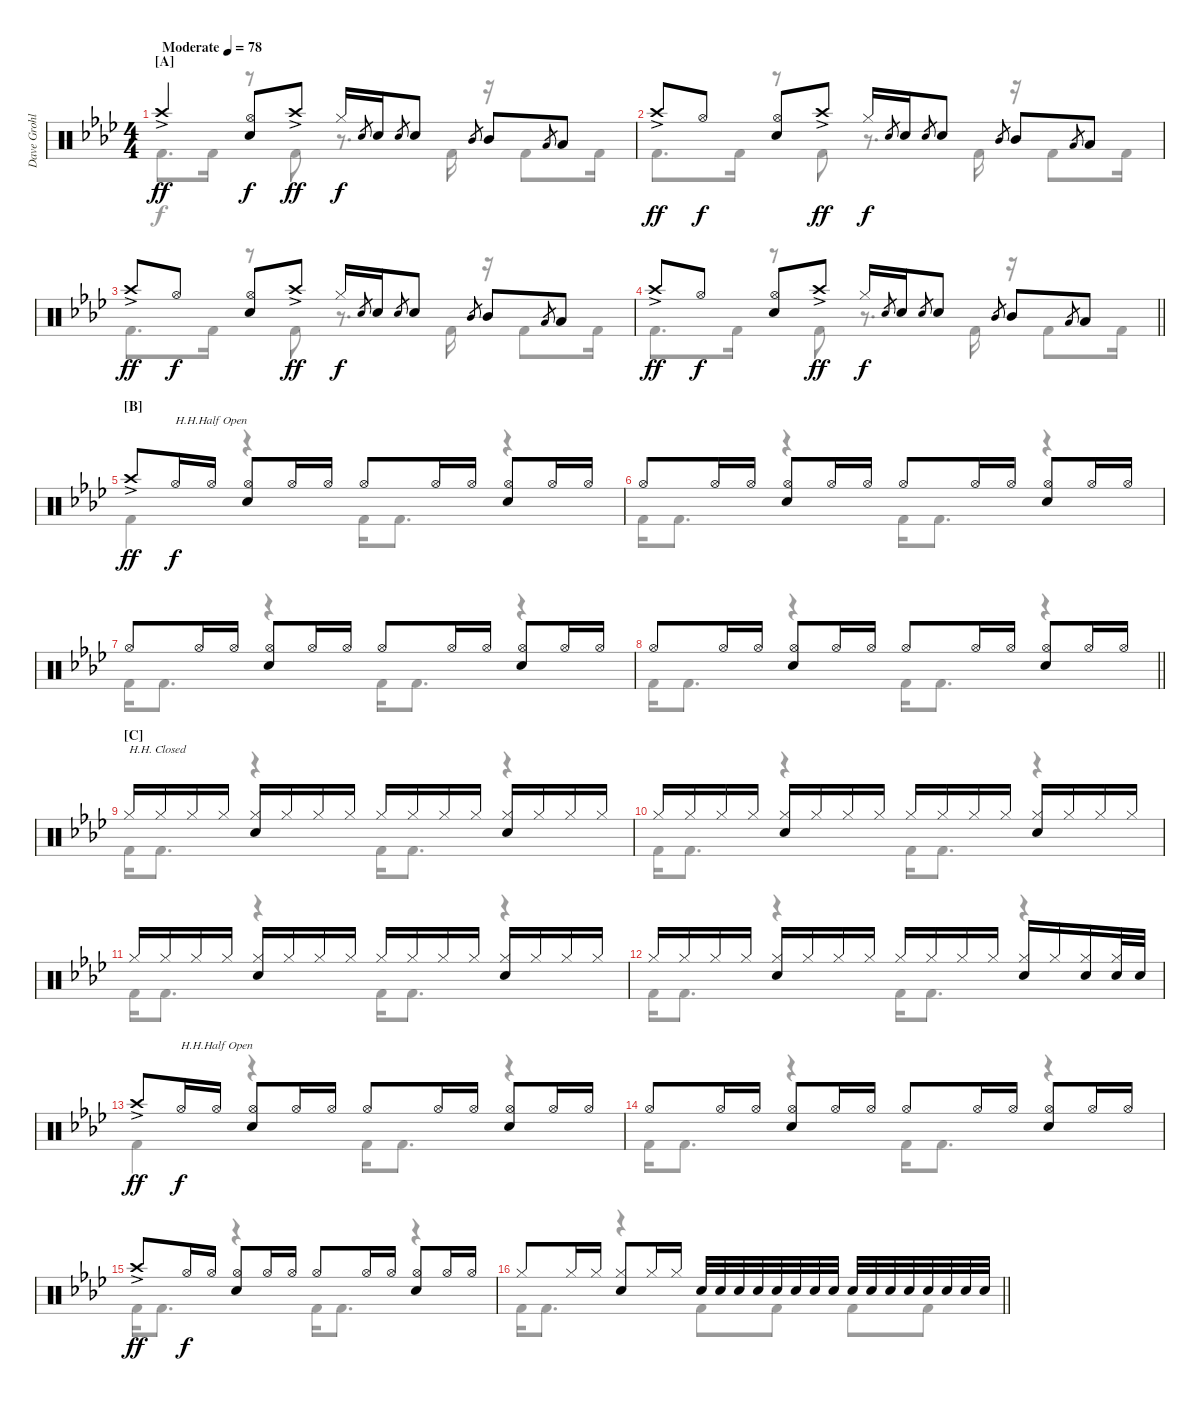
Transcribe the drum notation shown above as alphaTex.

\track ("Dave Grohl" "Dave Grohl") {instrument percussion}
\staff {score}
\articulation defaults
\voice
\ts (4 4)
\section ("" "[A]")
\tempo (78 "Moderate")
\clef neutral
\ks ab "Crash high (hit)"{ac}.4{dy ff}
("Hi-Hat (open)" "Snare (hit) 2").8{dy f} "Crash high (hit)"{ac}.8{dy ff} "Hi-Hat (closed)".16{dy f} "Snare (hit) 2".8{gr} "Snare (hit) 2".16 "Snare (hit) 2".8{gr} "Snare (hit) 2".8 "Mid Tom (hit)".8{gr} "Mid Tom (hit)".8 "Low Tom (hit)".8{gr} "Low Tom (hit)".8 |
"Crash high (hit)"{ac}.8{dy ff} "Hi-Hat (open)".8{dy f} ("Hi-Hat (open)" "Snare (hit) 2").8 "Crash high (hit)"{ac}.8{dy ff} "Hi-Hat (closed)".16{dy f} "Snare (hit) 2".8{gr} "Snare (hit) 2".16 "Snare (hit) 2".8{gr} "Snare (hit) 2".8 "Mid Tom (hit)".8{gr} "Mid Tom (hit)".8 "Low Tom (hit)".8{gr} "Low Tom (hit)".8 |
"Crash high (hit)"{ac}.8{dy ff} "Hi-Hat (open)".8{dy f} ("Hi-Hat (open)" "Snare (hit) 2").8 "Crash high (hit)"{ac}.8{dy ff} "Hi-Hat (closed)".16{dy f} "Snare (hit) 2".8{gr} "Snare (hit) 2".16 "Snare (hit) 2".8{gr} "Snare (hit) 2".8 "Mid Tom (hit)".8{gr} "Mid Tom (hit)".8 "Low Tom (hit)".8{gr} "Low Tom (hit)".8 |
\barLineRight lightlight "Crash high (hit)"{ac}.8{dy ff} "Hi-Hat (open)".8{dy f}
("Hi-Hat (open)" "Snare (hit) 2").8 "Crash high (hit)"{ac}.8{dy ff} "Hi-Hat (closed)".16{dy f} "Snare (hit) 2".8{gr} "Snare (hit) 2".16 "Snare (hit) 2".8{gr} "Snare (hit) 2".8 "Mid Tom (hit)".8{gr} "Mid Tom (hit)".8 "Low Tom (hit)".8{gr} "Low Tom (hit)".8 |
\section ("" "[B]")
"Crash high (hit)"{ac}.8{dy ff} "Hi-Hat (open)".16{txt "H.H.Half Open" dy f} "Hi-Hat (open)".16 ("Hi-Hat (open)" "Snare (hit) 2").8 "Hi-Hat (open)".16 "Hi-Hat (open)".16 "Hi-Hat (open)".8 "Hi-Hat (open)".16 "Hi-Hat (open)".16 ("Hi-Hat (open)" "Snare (hit) 2").8 "Hi-Hat (open)".16 "Hi-Hat (open)".16 |
"Hi-Hat (open)".8 "Hi-Hat (open)".16 "Hi-Hat (open)".16 ("Hi-Hat (open)" "Snare (hit) 2").8 "Hi-Hat (open)".16 "Hi-Hat (open)".16 "Hi-Hat (open)".8 "Hi-Hat (open)".16 "Hi-Hat (open)".16 ("Hi-Hat (open)" "Snare (hit) 2").8 "Hi-Hat (open)".16 "Hi-Hat (open)".16 |
"Hi-Hat (open)".8 "Hi-Hat (open)".16 "Hi-Hat (open)".16 ("Hi-Hat (open)" "Snare (hit) 2").8 "Hi-Hat (open)".16 "Hi-Hat (open)".16 "Hi-Hat (open)".8 "Hi-Hat (open)".16 "Hi-Hat (open)".16 ("Hi-Hat (open)" "Snare (hit) 2").8 "Hi-Hat (open)".16 "Hi-Hat (open)".16 |
\barLineRight lightlight "Hi-Hat (open)".8 "Hi-Hat (open)".16 "Hi-Hat (open)".16
("Hi-Hat (open)" "Snare (hit) 2").8 "Hi-Hat (open)".16 "Hi-Hat (open)".16 "Hi-Hat (open)".8 "Hi-Hat (open)".16 "Hi-Hat (open)".16 ("Hi-Hat (open)" "Snare (hit) 2").8 "Hi-Hat (open)".16 "Hi-Hat (open)".16 |
\section ("" "[C]")
"Hi-Hat (closed)".16{txt "H.H. Closed"} "Hi-Hat (closed)".16 "Hi-Hat (closed)".16 "Hi-Hat (closed)".16 ("Hi-Hat (closed)" "Snare (hit) 2").16 "Hi-Hat (closed)".16 "Hi-Hat (closed)".16 "Hi-Hat (closed)".16 "Hi-Hat (closed)".16 "Hi-Hat (closed)".16 "Hi-Hat (closed)".16 "Hi-Hat (closed)".16 ("Hi-Hat (closed)" "Snare (hit) 2").16 "Hi-Hat (closed)".16 "Hi-Hat (closed)".16 "Hi-Hat (closed)".16 |
"Hi-Hat (closed)".16 "Hi-Hat (closed)".16 "Hi-Hat (closed)".16 "Hi-Hat (closed)".16 ("Hi-Hat (closed)" "Snare (hit) 2").16 "Hi-Hat (closed)".16 "Hi-Hat (closed)".16 "Hi-Hat (closed)".16 "Hi-Hat (closed)".16 "Hi-Hat (closed)".16 "Hi-Hat (closed)".16 "Hi-Hat (closed)".16 ("Hi-Hat (closed)" "Snare (hit) 2").16 "Hi-Hat (closed)".16 "Hi-Hat (closed)".16 "Hi-Hat (closed)".16 |
"Hi-Hat (closed)".16 "Hi-Hat (closed)".16 "Hi-Hat (closed)".16 "Hi-Hat (closed)".16 ("Hi-Hat (closed)" "Snare (hit) 2").16 "Hi-Hat (closed)".16 "Hi-Hat (closed)".16 "Hi-Hat (closed)".16 "Hi-Hat (closed)".16 "Hi-Hat (closed)".16 "Hi-Hat (closed)".16 "Hi-Hat (closed)".16 ("Hi-Hat (closed)" "Snare (hit) 2").16 "Hi-Hat (closed)".16 "Hi-Hat (closed)".16 "Hi-Hat (closed)".16 |
"Hi-Hat (closed)".16 "Hi-Hat (closed)".16 "Hi-Hat (closed)".16 "Hi-Hat (closed)".16 ("Hi-Hat (closed)" "Snare (hit) 2").16 "Hi-Hat (closed)".16 "Hi-Hat (closed)".16 "Hi-Hat (closed)".16 "Hi-Hat (closed)".16 "Hi-Hat (closed)".16 "Hi-Hat (closed)".16 "Hi-Hat (closed)".16 ("Hi-Hat (closed)" "Snare (hit) 2").16 "Hi-Hat (closed)".16 ("Hi-Hat (closed)" "Snare (hit) 2").16 ("Hi-Hat (closed)" "Snare (hit) 2").32 "Snare (hit) 2".32 |
"Crash high (hit)"{ac}.8{dy ff} "Hi-Hat (open)".16{txt "H.H.Half Open" dy f} "Hi-Hat (open)".16 ("Hi-Hat (open)" "Snare (hit) 2").8 "Hi-Hat (open)".16 "Hi-Hat (open)".16 "Hi-Hat (open)".8 "Hi-Hat (open)".16 "Hi-Hat (open)".16 ("Hi-Hat (open)" "Snare (hit) 2").8 "Hi-Hat (open)".16 "Hi-Hat (open)".16 |
"Hi-Hat (open)".8 "Hi-Hat (open)".16 "Hi-Hat (open)".16 ("Hi-Hat (open)" "Snare (hit) 2").8 "Hi-Hat (open)".16 "Hi-Hat (open)".16 "Hi-Hat (open)".8 "Hi-Hat (open)".16 "Hi-Hat (open)".16 ("Hi-Hat (open)" "Snare (hit) 2").8 "Hi-Hat (open)".16 "Hi-Hat (open)".16 |
"Crash high (hit)"{ac}.8{dy ff} "Hi-Hat (open)".16{dy f} "Hi-Hat (open)".16 ("Hi-Hat (open)" "Snare (hit) 2").8 "Hi-Hat (open)".16 "Hi-Hat (open)".16 "Hi-Hat (open)".8 "Hi-Hat (open)".16 "Hi-Hat (open)".16 ("Hi-Hat (open)" "Snare (hit) 2").8 "Hi-Hat (open)".16 "Hi-Hat (open)".16 |
\barLineRight lightlight "Hi-Hat (closed)".8 "Hi-Hat (closed)".16 "Hi-Hat (closed)".16
("Hi-Hat (closed)" "Snare (hit) 2").8 "Hi-Hat (closed)".16 "Hi-Hat (closed)".16 "Snare (hit) 2".32 "Snare (hit) 2".32 "Snare (hit) 2".32 "Snare (hit) 2".32 "Snare (hit) 2".32 "Snare (hit) 2".32 "Snare (hit) 2".32 "Snare (hit) 2".32 "Snare (hit) 2".32 "Snare (hit) 2".32 "Snare (hit) 2".32 "Snare (hit) 2".32 "Snare (hit) 2".32 "Snare (hit) 2".32 "Snare (hit) 2".32 "Snare (hit) 2".32
\voice
\clef neutral
\ottava regular
\simile none
\ks ab "Kick (hit) 2".8{d dy f} "Kick (hit) 2".16
r.8 "Kick (hit) 2".8 r.8{d} "Kick (hit) 2".16 r.16 "Kick (hit) 2".8 "Kick (hit) 2".16 |
"Kick (hit) 2".8{d} "Kick (hit) 2".16 r.8 "Kick (hit) 2".8 r.8{d} "Kick (hit) 2".16 r.16 "Kick (hit) 2".8 "Kick (hit) 2".16 |
"Kick (hit) 2".8{d} "Kick (hit) 2".16 r.8 "Kick (hit) 2".8 r.8{d} "Kick (hit) 2".16 r.16 "Kick (hit) 2".8 "Kick (hit) 2".16 |
\barLineRight lightlight "Kick (hit) 2".8{d} "Kick (hit) 2".16
r.8 "Kick (hit) 2".8 r.8{d} "Kick (hit) 2".16 r.16 "Kick (hit) 2".8 "Kick (hit) 2".16 |
"Kick (hit) 2".4 r.4 "Kick (hit) 2".16 "Kick (hit) 2".8{d} r.4 |
"Kick (hit) 2".16 "Kick (hit) 2".8{d} r.4 "Kick (hit) 2".16 "Kick (hit) 2".8{d} r.4 |
"Kick (hit) 2".16 "Kick (hit) 2".8{d} r.4 "Kick (hit) 2".16 "Kick (hit) 2".8{d} r.4 |
\barLineRight lightlight "Kick (hit) 2".16 "Kick (hit) 2".8{d}
r.4 "Kick (hit) 2".16 "Kick (hit) 2".8{d} r.4 |
"Kick (hit) 2".16 "Kick (hit) 2".8{d} r.4 "Kick (hit) 2".16 "Kick (hit) 2".8{d} r.4 |
"Kick (hit) 2".16 "Kick (hit) 2".8{d} r.4 "Kick (hit) 2".16 "Kick (hit) 2".8{d} r.4 |
"Kick (hit) 2".16 "Kick (hit) 2".8{d} r.4 "Kick (hit) 2".16 "Kick (hit) 2".8{d} r.4 |
"Kick (hit) 2".16 "Kick (hit) 2".8{d} r.4 "Kick (hit) 2".16 "Kick (hit) 2".8{d} r.4 |
"Kick (hit) 2".4 r.4 "Kick (hit) 2".16 "Kick (hit) 2".8{d} r.4 |
"Kick (hit) 2".16 "Kick (hit) 2".8{d} r.4 "Kick (hit) 2".16 "Kick (hit) 2".8{d} r.4 |
"Kick (hit) 2".16 "Kick (hit) 2".8{d} r.4 "Kick (hit) 2".16 "Kick (hit) 2".8{d} r.4 |
\barLineRight lightlight "Kick (hit) 2".16 "Kick (hit) 2".8{d}
r.4 "Kick (hit) 2".8 "Kick (hit) 2".8 "Kick (hit) 2".8 "Kick (hit) 2".8
